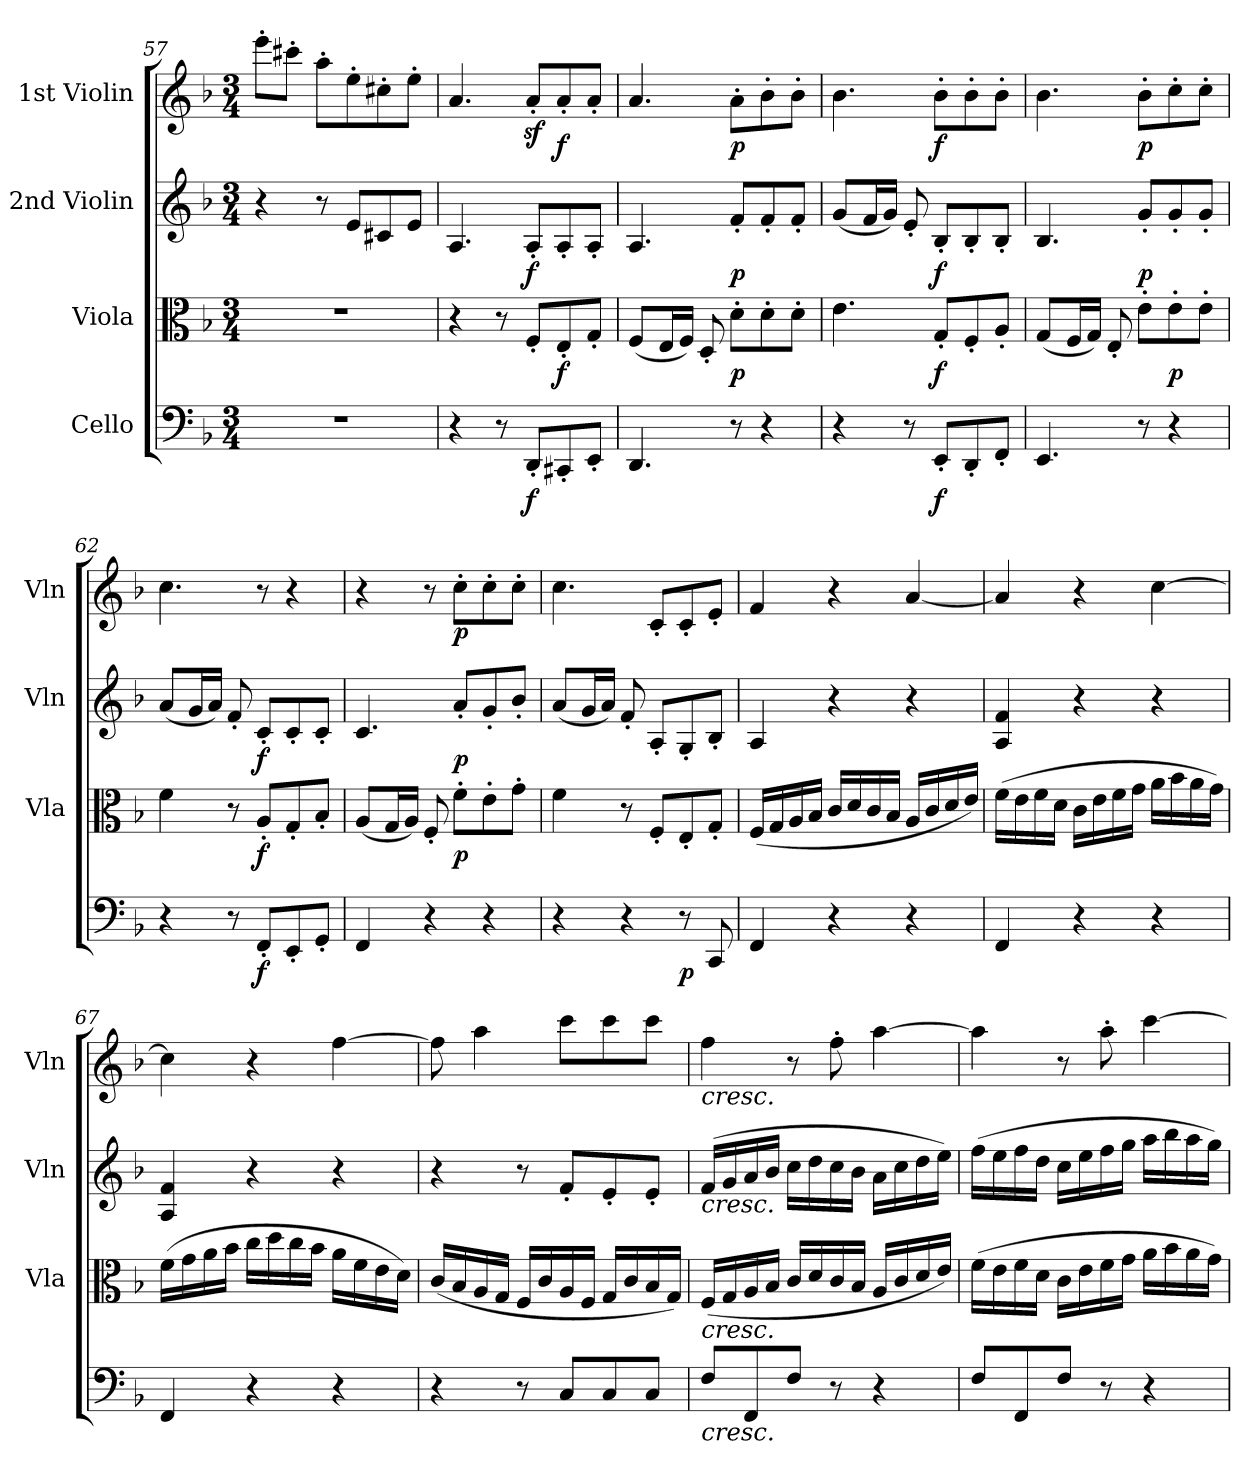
**kern	**dynam	**kern	**dynam	**kern	**dynam	**kern	**dynam
*part4	*part4	*part3	*part3	*part2	*part2	*part1	*part1
*staff4	*staff4	*staff3	*staff3	*staff2	*staff2	*staff1	*staff1
*I"Cello	*	*I"Viola	*	*I"2nd Violin	*	*I"1st Violin	*
*	*	*I'Vla	*	*I'Vln	*	*I'Vln	*
*clefF4	*	*clefC3	*	*clefG2	*	*clefG2	*
*k[b-]	*	*k[b-]	*	*k[b-]	*	*k[b-]	*
*F:	*	*F:	*	*F:	*	*F:	*
*M3/4	*	*M3/4	*	*M3/4	*	*M3/4	*
=57	=57	=57	=57	=57	=57	=57	=57
2.r	.	2.r	.	4r	.	8eee'\L	.
.	.	.	.	.	.	8ccc#X'\J	.
.	.	.	.	8r	.	8aa'\L	.
.	.	.	.	8e/L	.	8ee'\	.
.	.	.	.	8c#X/	.	8cc#X'\	.
.	.	.	.	8e/J	.	8ee'\J	.
!!LO:LB:g=z
=58	=58	=58	=58	=58	=58	=58	=58
4r	.	4r	.	4.A/	.	4.a/	.
8r	.	8r	.	.	.	.	.
!	!LO:DY:b	!	!	!	!LO:DY:b	!	!
8DD'/L	f	8F'/L	.	8A'/L	f	8az<'/L	.
!	!	!	!LO:DY:b	!	!	!	!LO:DY:b
8CC#X'/	.	8E'/	f	8A'/	.	8a'/	f
8EE'/J	.	8G'/J	.	8A'/J	.	8a'/J	.
=59	=59	=59	=59	=59	=59	=59	=59
4.DD/	.	(8F/L	.	4.A/	.	4.a/	.
.	.	16E/L	.	.	.	.	.
.	.	16F/JJ)	.	.	.	.	.
.	.	8D'/	.	.	.	.	.
!	!	!	!LO:DY:b	!	!LO:DY:b	!	!LO:DY:b
8r	.	8d'\L	p	8f'/L	p	8a'/L	p
4r	.	8d'\	.	8f'/	.	8b-'\	.
.	.	8d'\J	.	8f'/J	.	8b-'\J	.
=60	=60	=60	=60	=60	=60	=60	=60
4r	.	4.e\	.	(8g/L	.	4.b-\	.
.	.	.	.	16f/L	.	.	.
.	.	.	.	16g/JJ)	.	.	.
8r	.	.	.	8e'/	.	.	.
!	!LO:DY:b	!	!LO:DY:b	!	!LO:DY:b	!	!LO:DY:b
8EE'/L	f	8G'/L	f	8B-'/L	f	8b-'\L	f
8DD'/	.	8F'/	.	8B-'/	.	8b-'\	.
8FF'/J	.	8A'/J	.	8B-'/J	.	8b-'\J	.
=61	=61	=61	=61	=61	=61	=61	=61
4.EE/	.	(8G/L	.	4.B-/	.	4.b-\	.
.	.	16F/L	.	.	.	.	.
.	.	16G/JJ)	.	.	.	.	.
.	.	8E'/	.	.	.	.	.
!	!	!	!	!	!LO:DY:b	!	!LO:DY:b
8r	.	8e'\L	.	8g'/L	p	8b-'\L	p
!	!	!	!LO:DY:b	!	!	!	!
4r	.	8e'\	p	8g'/	.	8cc'\	.
.	.	8e'\J	.	8g'/J	.	8cc'\J	.
!!LO:LB:g=z
=62	=62	=62	=62	=62	=62	=62	=62
4r	.	4f\	.	(8a/L	.	4.cc\	.
.	.	.	.	16g/L	.	.	.
.	.	.	.	16a/JJ)	.	.	.
8r	.	8r	.	8f'/	.	.	.
!	!LO:DY:b	!	!LO:DY:b	!	!LO:DY:b	!	!
8FF'/L	f	8A'/L	f	8c'/L	f	8r	.
8EE'/	.	8G'/	.	8c'/	.	4r	.
8GG'/J	.	8B-'/J	.	8c'/J	.	.	.
!!LO:LB:g=z
=63	=63	=63	=63	=63	=63	=63	=63
4FF/	.	(8A/L	.	4.c/	.	4r	.
.	.	16G/L	.	.	.	.	.
.	.	16A/JJ)	.	.	.	.	.
4r	.	8F'/	.	.	.	8r	.
!	!	!	!LO:DY:b	!	!LO:DY:b	!	!LO:DY:b
.	.	8f'\L	p	8a'/L	p	8cc'\L	p
4r	.	8e'\	.	8g'/	.	8cc'\	.
.	.	8g'\J	.	8b-'\J	.	8cc'\J	.
=64	=64	=64	=64	=64	=64	=64	=64
4r	.	4f\	.	(8a/L	.	4.cc\	.
.	.	.	.	16g/L	.	.	.
.	.	.	.	16a/JJ)	.	.	.
4r	.	8r	.	8f'/	.	.	.
.	.	8F'/L	.	8A'/L	.	8c'/L	.
!	!LO:DY:b	!	!	!	!	!	!
8r	p	8E'/	.	8G'/	.	8c'/	.
8CC/	.	8G'/J	.	8B-'/J	.	8e'/J	.
=65	=65	=65	=65	=65	=65	=65	=65
4FF/	.	(<16F/LL	.	4A/	.	4f/	.
.	.	16G/	.	.	.	.	.
.	.	16A/	.	.	.	.	.
.	.	16B-/JJ	.	.	.	.	.
4r	.	16c/LL	.	4r	.	4r	.
.	.	16d/	.	.	.	.	.
.	.	16c/	.	.	.	.	.
.	.	16B-/JJ	.	.	.	.	.
4r	.	16A/LL	.	4r	.	[4a/	.
.	.	16c/	.	.	.	.	.
.	.	16d/	.	.	.	.	.
.	.	16e/JJ)	.	.	.	.	.
=66	=66	=66	=66	=66	=66	=66	=66
4FF/	.	(16f\LL	.	4A/ 4f/	.	4a/]	.
.	.	16e\	.	.	.	.	.
.	.	16f\	.	.	.	.	.
.	.	16d\JJ	.	.	.	.	.
4r	.	16c\LL	.	4r	.	4r	.
.	.	16e\	.	.	.	.	.
.	.	16f\	.	.	.	.	.
.	.	16g\JJ	.	.	.	.	.
4r	.	16a\LL	.	4r	.	[4cc\	.
.	.	16b-\	.	.	.	.	.
.	.	16a\	.	.	.	.	.
.	.	16g\JJ)	.	.	.	.	.
=67	=67	=67	=67	=67	=67	=67	=67
4FF/	.	(16f\LL	.	4A/ 4f/	.	4cc\]	.
.	.	16g\	.	.	.	.	.
.	.	16a\	.	.	.	.	.
.	.	16b-\JJ	.	.	.	.	.
4r	.	16cc\LL	.	4r	.	4r	.
.	.	16dd\	.	.	.	.	.
.	.	16cc\	.	.	.	.	.
.	.	16b-\JJ	.	.	.	.	.
4r	.	16a\LL	.	4r	.	[4ff\	.
.	.	16f\	.	.	.	.	.
.	.	16e\	.	.	.	.	.
.	.	16d\JJ)	.	.	.	.	.
!!LO:LB:g=z
=68	=68	=68	=68	=68	=68	=68	=68
4r	.	(16c/LL	.	4r	.	8ff\]	.
.	.	16B-/	.	.	.	.	.
.	.	16A/	.	.	.	4aa\	.
.	.	16G/JJ	.	.	.	.	.
8r	.	16F/LL	.	8r	.	.	.
.	.	16c/	.	.	.	.	.
8C/L	.	16A/	.	8f'/L	.	8ccc\L	.
.	.	16F/JJ	.	.	.	.	.
8C/	.	16G/LL	.	8e'/	.	8ccc\	.
.	.	16c/	.	.	.	.	.
8C/J	.	16B-/	.	8e'/J	.	8ccc\J	.
.	.	16G/JJ)	.	.	.	.	.
!!LO:LB:g=z
=69	=69	=69	=69	=69	=69	=69	=69
!	!	!	!	!	!	!LO:TX:b:i:t=cresc.	!
!	!	!	!	!LO:TX:b:i:t=cresc.	!	!	!
!	!	!LO:TX:b:i:t=cresc.	!	!	!	!	!
!LO:TX:b:i:t=cresc.	!	!	!	!	!	!	!
8F/L	.	(<16F/LL	.	(16f/LL	.	4ff\	.
.	.	16G/	.	16g/	.	.	.
8FF/	.	16A/	.	16a/	.	.	.
.	.	16B-/JJ	.	16b-/JJ	.	.	.
8F/J	.	16c/LL	.	16cc\LL	.	8r	.
.	.	16d/	.	16dd\	.	.	.
8r	.	16c/	.	16cc\	.	8ff'\	.
.	.	16B-/JJ	.	16b-\JJ	.	.	.
4r	.	16A/LL	.	16a\LL	.	[4aa\	.
.	.	16c/	.	16cc\	.	.	.
.	.	16d/	.	16dd\	.	.	.
.	.	16e/JJ)	.	16ee\JJ)	.	.	.
=70	=70	=70	=70	=70	=70	=70	=70
8F/L	.	(16f\LL	.	(16ff\LL	.	4aa\]	.
.	.	16e\	.	16ee\	.	.	.
8FF/	.	16f\	.	16ff\	.	.	.
.	.	16d\JJ	.	16dd\JJ	.	.	.
8F/J	.	16c\LL	.	16cc\LL	.	8r	.
.	.	16e\	.	16ee\	.	.	.
8r	.	16f\	.	16ff\	.	8aa'\	.
.	.	16g\JJ	.	16gg\JJ	.	.	.
4r	.	16a\LL	.	16aa\LL	.	[4ccc\	.
.	.	16b-\	.	16bb-\	.	.	.
.	.	16a\	.	16aa\	.	.	.
.	.	16g\JJ)	.	16gg\JJ)	.	.	.
=	=	=	=	=	=	=	=
*-	*-	*-	*-	*-	*-	*-	*-
